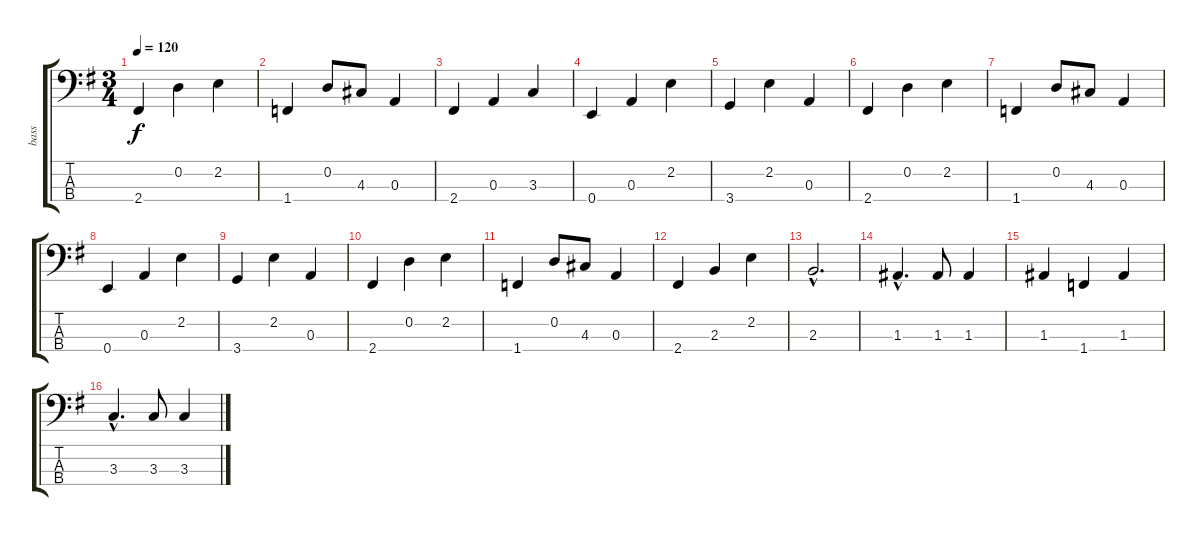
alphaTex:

\track ("bass" "bass") {instrument electricbassfinger}
\staff {score tabs}
\tuning (G2 D2 A1 E1) {hide}
\ts (3 4)
\tempo 120
\clef f4
\ks g
2.4.4{dy f} 0.2.4 2.2.4 |
1.4.4 0.2.8 4.3.8 0.3.4 |
2.4.4 0.3.4 3.3.4 |
0.4.4 0.3.4 2.2.4 |
3.4.4 2.2.4 0.3.4 |
2.4.4 0.2.4 2.2.4 |
1.4.4 0.2.8 4.3.8 0.3.4 |
0.4.4 0.3.4 2.2.4 |
3.4.4 2.2.4 0.3.4 |
2.4.4 0.2.4 2.2.4 |
1.4.4 0.2.8 4.3.8 0.3.4 |
2.4.4 2.3.4 2.2.4 |
2.3{hac}.2{d} |
1.3{hac}.4{d} 1.3.8 1.3.4 |
1.3.4 1.4.4 1.3.4 |
3.3{hac}.4{d} 3.3.8 3.3.4
